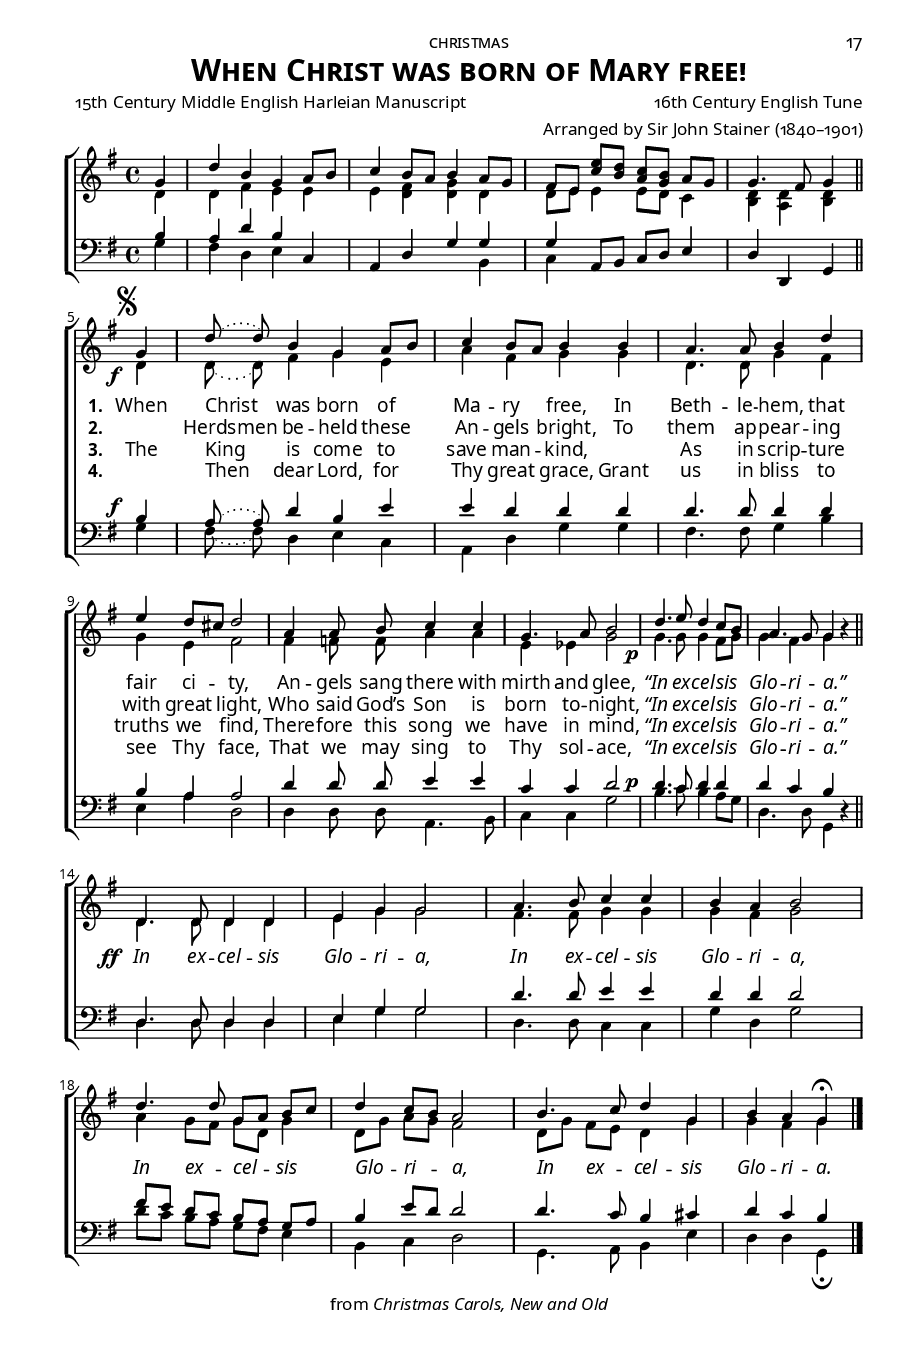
\version "2.14.2"
\include "util.ly"
\header {
  title = \markup{\override #'(font-name . "Garamond Premier Pro Semibold"){ \abs-fontsize #15 \smallCapsOldStyle"When Christ was born of Mary free!"}}
  poet = \markup\oldStyleNum"15th Century Middle English Harleian Manuscript"
  composer = \markup\oldStyleNum"16th Century English Tune"
  arranger = \markup\oldStyleNum"Arranged by Sir John Stainer (1840–1901)"
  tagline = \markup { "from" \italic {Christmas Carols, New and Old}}
}
\paper {
  paper-height = 9\in
  paper-width = 6\in
  indent = 0\in
  %system-system-spacing = #'((basic-distance . 10) (padding . 0))
  system-system-spacing =
    #'((basic-distance . 0)
       (minimum-distance . 0)
       (padding . -3)
       (stretchability . 100))
  ragged-last-bottom = ##f
  ragged-bottom = ##f
  two-sided = ##t
  inner-margin = 0.5\in
  outer-margin = 0.25\in
  top-margin = 0.25\in
  bottom-margin = 0.25\in
  first-page-number = #017
  print-first-page-number = ##t
  headerLine = \markup{\override #'(font-name . "Garamond Premier Pro") \smallCapsOldStyle"christmas"}
  oddHeaderMarkup = \markup\fill-line{
     \override #'(font-name . "Garamond Premier Pro")\abs-fontsize #8.5
     \combine 
        \fill-line{"" \on-the-fly #print-page-number-check-first
        \oldStylePageNum""
        }
        \fill-line{\headerLine}
  }
  evenHeaderMarkup = \markup {
     \override #'(font-name . "Garamond Premier Pro")\abs-fontsize #8.5
     \combine
        \on-the-fly #print-page-number-check-first
        \oldStylePageNum""
        \fill-line{\headerLine}
  }
}
#(set-global-staff-size 15) \paper{ #(define fonts (make-pango-font-tree "GoudyOlSt BT" "Garamond Premier Pro" "Garamond Premier Pro" (/ 15 20))) }
global = {
  \key g \major
  \time 4/4
  \autoBeamOff
  \override DynamicLineSpanner #'staff-padding = #0.0
  \override DynamicLineSpanner #'Y-extent = #'(1 . 1)
  \override DynamicText #'X-offset = #-3.5
}

sopMusic = \relative c'' {
  \partial 4 g4 |
  d' b g a8[ b] |
  c4 b8[ a] b4 a8[ g] |
  fis[ e] <e' c>[ <d b>] <c a>[ <b g>] a[ g] |
  \partial 4*3 g4. fis8 g4 | \break
  
  \mark \markup {\musicglyph #"scripts.segno"} \partial 4 g4_\f |
  \slurDotted d'8\noBeam(d) \slurSolid b4 g a8[ b] |
  c4 b8[ a] b4 b |
  a4. a8 b4 d |
  
  e d8[ cis] d2 |
  a4 a8\noBeam b8 c4 c |
  g4. a8 b2 |
  d4._\p e8 d4 c8[ b] |
  
  a4. g8 g4 b4\rest | \bar "||" \break
  d,4. d8 d4 d |
  e g g2 |
  a4. b8 c4 c |
  
  b a b2 | \break
  d4. d8 g,8[ a] b[ c] |
  d4 c8[ b] a2 |
  b4. c8 d4 g, |
  \partial 4*3 b a g4\fermata \bar "|."
  
}
sopWords = \lyricmode {
  
}

altoMusic = \relative c' {
  d4 |
  d fis e e |
  e <d fis> <d g> d |
  d8[ e] e4 e8[ d] c4 |
  <b d> <a d> <b d> |
  
  d |
  \slurDotted d8\noBeam( d) \slurSolid fis4 g e |
  a fis g g |
  d4. d8 g4 fis |
  
  g e fis2 |
  fis4 f8\noBeam f a4 a |
  e ees g2 |
  g4. g8 g4 fis8[ g] |
  
  g4 fis g s | \bar "||"
  d4. d8 d4 d |
  e g g2 |
  fis4. fis8 g4 g |
  
  g fis g2 |
  a4 g8[ fis] g[ d] g4 |
  d8[ g] a[ g] fis2 |
  d8[ g] fis[ e] d4 g |
  
  g fis g \bar "|."
}
altoWords = {
  \dropLyricsVI
  \lyricmode {
    \repeat unfold 16 { \skip 1 }
    \set stanza = #"1. "
    When Christ was born of Ma -- ry free,
    In Beth -- le -- hem, that fair ci -- ty,
    An -- gels sang there with mirth and glee,
    \markup\italic “In \markup\italic ex -- \markup\italic cel -- \markup\italic sis \markup\italic Glo -- \markup\italic ri -- \markup\italic a.”
  }
  \set stanza = \markup\dynamic"ff "
  \lyricmode {
    \dropLyricsIV
    \markup\italic In \markup\italic ex -- \markup\italic cel -- \markup\italic sis \markup\italic Glo -- \markup\italic ri -- \markup\italic a,
    \markup\italic In \markup\italic ex -- \markup\italic cel -- \markup\italic sis \markup\italic Glo -- \markup\italic ri -- \markup\italic a,
    \markup\italic In \markup\italic ex -- \markup\italic cel -- \markup\italic sis \markup\italic Glo -- \markup\italic ri -- \markup\italic a,
    \markup\italic In \markup\italic ex -- \markup\italic cel -- \markup\italic sis \markup\italic Glo -- \markup\italic ri -- \markup\italic a.
  }
}
altoWordsII = \lyricmode {
  \dropLyricsVI
  \repeat unfold 16 { \skip 1 }
  \set stanza = #"2. "
  \set ignoreMelismata = ##t
  _ Herds -- men
  \unset ignoreMelismata
  be -- held these An -- gels bright,
  To them ap -- pear -- ing with great light,
  Who said God’s Son is born to -- night,
  \markup\italic “In \markup\italic ex -- \markup\italic cel -- \markup\italic sis \markup\italic Glo -- \markup\italic ri -- \markup\italic a.”
}
altoWordsIII = \lyricmode {
  \dropLyricsVI
  \repeat unfold 16 { \skip 1 }
  \set stanza = #"3. "
  The King is come to save man -- kind, ""
  As in scrip -- ture truths we find,
  There -- fore this song we have in mind,
  \markup\italic “In \markup\italic ex -- \markup\italic cel -- \markup\italic sis \markup\italic Glo -- \markup\italic ri -- \markup\italic a.”
}
altoWordsIV = \lyricmode {
  \dropLyricsVI
  \repeat unfold 16 { \skip 1 }
  \set stanza = #"4. "
  _ Then dear Lord, for Thy great grace,
  Grant us in bliss to see Thy face,
  That we may sing to Thy sol -- ace,
  \markup\italic “In \markup\italic ex -- \markup\italic cel -- \markup\italic sis \markup\italic Glo -- \markup\italic ri -- \markup\italic a.”
}

tenorMusic = \relative c' {
  b4 |
  a d b c, |
  a d g g |
  g a,8[ b] c[ d] e4 |
  d d, g \bar "||"
  
  b'^\f |
  \slurDotted a8\noBeam( a) \slurSolid d4 b e |
  e d d d |
  d4. d8 d4 d |
  
  b a a2 |
  d4 d8\noBeam d e4 e |
  c c d2
  d4.^\p c8 d4 d |
  
  d c b s \bar "||"
  d,4. d8 d4 d |
  e g g2 |
  d'4. d8 e4 e |
  d d d2 |
  fis8[ e] d[ c] b[ a] g[ a] |
  b4 e8[ d] d2 |
  d4. c8 b4 cis |
  
  d c b \bar "|."
}
tenorWords = \lyricmode {

}

bassMusic = \relative c' {
  g4 |
  fis d e s |
  s4*3 b4 |
  c s4*3 |
  s4*3 \bar "||"
  
  g'4 |
  \slurDotted fis8\noBeam( fis) \slurSolid d4 e c |
  a d g g |
  fis4. fis8 g4 b |
  
  e, a d,2 |
  d4 d8\noBeam d a4. b8 |
  c4 c g'2 |
  b4. c8 b4 a8[ g] |
  
  d4. d8 g,4 d'\rest |
  d4. d8 d4 d |
  e g g2 |
  d4. d8 c4 c |
  
  g' d g2 |
  d'8[ c] b[ a] g[ fis] e4 |
  b c d2 |
  g,4. a8 b4 e |
  
  d d g,\fermata \bar "|."
}
bassWords = \lyricmode {

}

\score {
  <<
   \new ChoirStaff <<
%    \new Lyrics = sopranos \with { \override VerticalAxisGroup #'nonstaff-relatedstaff-spacing = #'((basic-distance . 1)) }
    \new Staff = women <<
      \new Voice = "sopranos" { \voiceOne << \global \sopMusic >> }
      \new Voice = "altos" { \voiceTwo << \global \altoMusic >> }
    >>
    \new Lyrics \with { alignAboveContext = #"women" \override VerticalAxisGroup #'nonstaff-relatedstaff-spacing = #'((basic-distance . 1))} \lyricsto "sopranos" \sopWords
    \new Lyrics = "altosIV"  \with { alignBelowContext = #"women" } \lyricsto "altos" \altoWordsIV
    \new Lyrics = "altosIII"  \with { alignBelowContext = #"women" } \lyricsto "altos" \altoWordsIII
    \new Lyrics = "altosII"  \with { alignBelowContext = #"women" } \lyricsto "altos" \altoWordsII
    \new Lyrics = "altos"  \with { alignBelowContext = #"women" } \lyricsto "altos" \altoWords
   \new Staff = men <<
      \clef bass
      \new Voice = "tenors" { \voiceOne << \global \tenorMusic >> }
      \new Voice = "basses" { \voiceTwo << \global \bassMusic >> }
    >>
    \new Lyrics \with { alignAboveContext = #"men" \override VerticalAxisGroup #'nonstaff-relatedstaff-spacing = #'((basic-distance . 1)) } \lyricsto "tenors" \tenorWords
    \new Lyrics \with { alignBelowContext = #"men" \override VerticalAxisGroup #'nonstaff-relatedstaff-spacing = #'((basic-distance . 1)) } \lyricsto "basses" \bassWords
  >>
%    \new PianoStaff << \new Staff { \new Voice { \pianoRH } } \new Staff { \clef "bass" \pianoLH } >>
  >>
  \layout {
    \context {
      \Score
      \override SpacingSpanner #'base-shortest-duration = #(ly:make-moment 1 2)
      \override SpacingSpanner #'common-shortest-duration = #(ly:make-moment 1 2)
    }
    \context {
      % Remove all empty staves
      % \Staff \RemoveEmptyStaves \override VerticalAxisGroup #'remove-first = ##t
    }
    \context {
      \Lyrics
      \override LyricText #'X-offset = #center-on-word
    }
  }
  \midi {
    \tempo 4 = 90
    \set Staff.midiInstrument = "flute"
  
    \context {
      \Voice
      \remove "Dynamic_performer"
    }
  }
}
